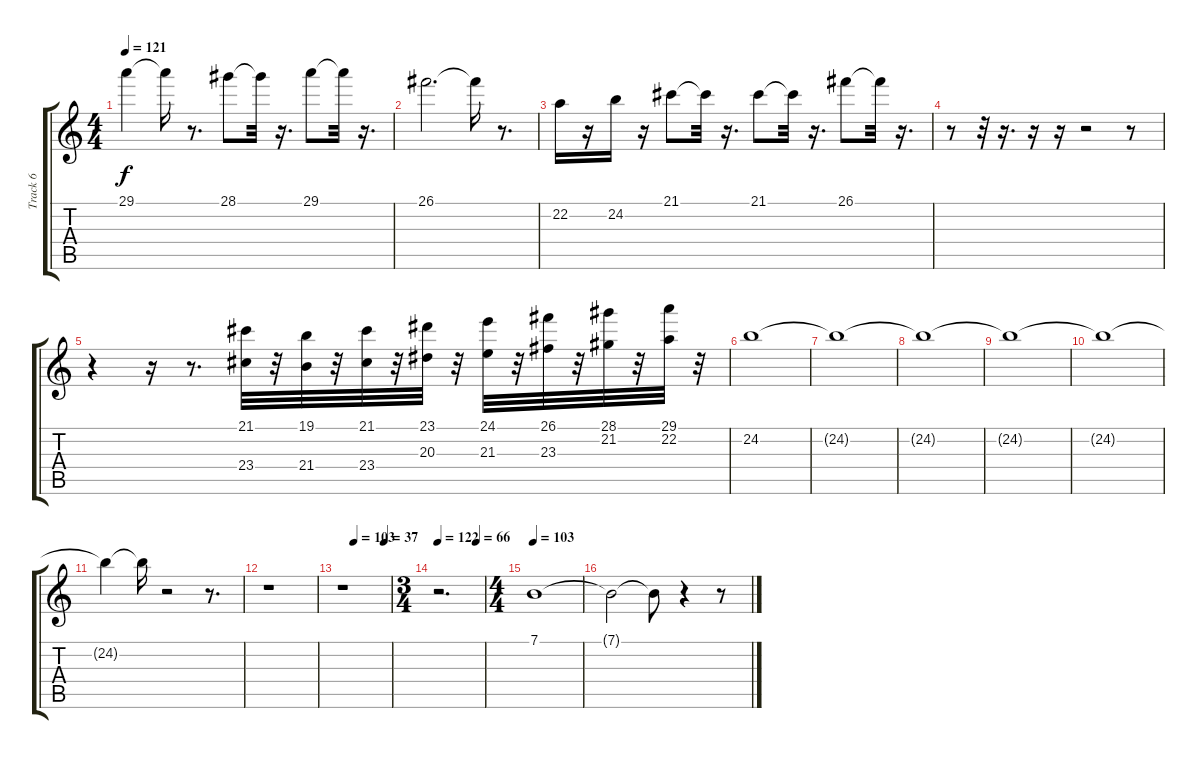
\track ("Track 6" "Track 6") {instrument stringensemble2}
\staff {score tabs}
\tuning (E4 B3 G3 D3 A2 E2) {hide}
\ts (4 4)
\tempo 121
\clef g2
\ks c
29.1{t}.4{dy f} 29.1{t}.16 r.8{d} 28.1.8 28.1{t}.32 r.16{d} 29.1.8 29.1{t}.32 r.16{d} |
26.1.2{d} 26.1{t}.16 r.8{d} |
22.2.16 r.16 24.2.16 r.16 21.1.8 21.1{t}.32 r.16{d} 21.1.8 21.1{t}.32 r.16{d} 26.1.8 26.1{t}.32 r.16{d} |
r.8 r.32 r.16{d} r.16 r.16 r.2 r.8 |
r.4 r.16 r.8{d} (21.1 23.4).32 r.32 (19.1 21.4).32 r.32 (21.1 23.4).32 r.32 (23.1 20.3).32 r.32 (24.1 21.3).32 r.32 (26.1 23.3).32 r.32 (28.1 21.2).32 r.32 (29.1 22.2).32 r.32 |
24.2.1 |
24.2{t}.1 |
24.2{t}.1 |
24.2{t}.1 |
24.2{t}.1 |
24.2{t}.4 24.2{t}.16 r.2 r.8{d} |
r.1 |
\tempo (103 0.25)
\tempo (37 0.875)
r.1 |
\ts (3 4)
\tempo 122
\tempo (66 0.8333333333333334)
r.2{d} |
\ts (4 4)
\tempo 103
7.1.1 |
7.1{t}.2 7.1{t}.8 r.4 r.8
